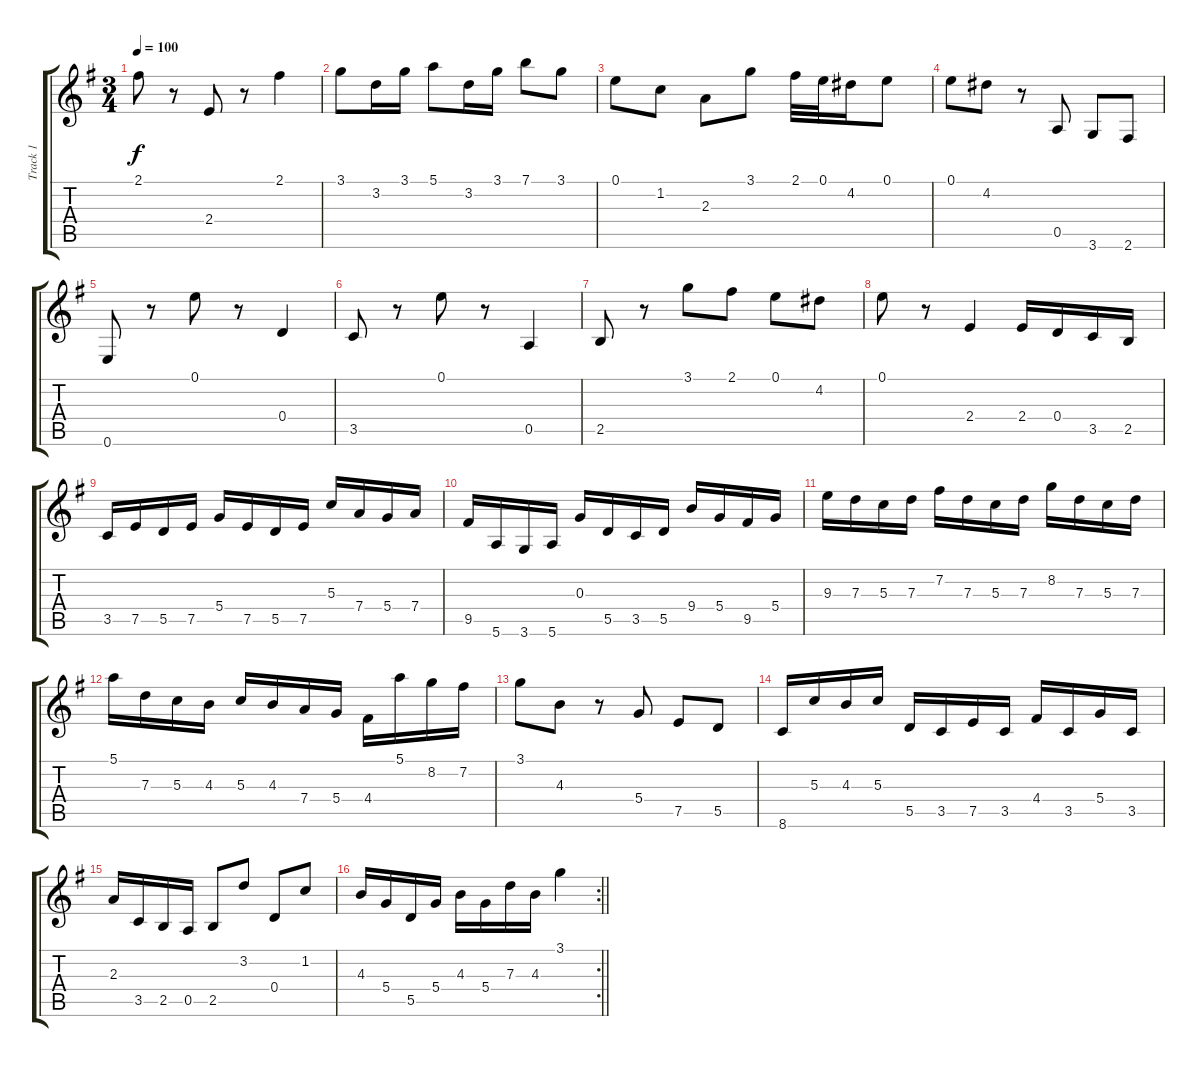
\track ("Track 1" "Track 1") {instrument acousticguitarnylon bank 121}
\staff {score tabs}
\tuning (E4 B3 G3 D3 A2 E2) {hide}
\ts (3 4)
\tempo 100
\clef g2
\ks g
2.1.8{dy f} r.8 2.4.8 r.8 2.1.4 |
3.1.8 3.2.16 3.1.16 5.1.8 3.2.16 3.1.16 7.1.8 3.1.8 |
0.1.8 1.2.8 2.3.8 3.1.8 2.1.32 0.1.32 4.2.16 0.1.8 |
0.1.8 4.2.8 r.8 0.5.8 3.6.8 2.6.8 |
0.6.8 r.8 0.1.8 r.8 0.4.4 |
3.5.8 r.8 0.1.8 r.8 0.5.4 |
2.5.8 r.8 3.1.8 2.1.8 0.1.8 4.2.8 |
0.1.8 r.8 2.4.4 2.4.16 0.4.16 3.5.16 2.5.16 |
3.5.16 7.5.16 5.5.16 7.5.16 5.4.16 7.5.16 5.5.16 7.5.16 5.3.16 7.4.16 5.4.16 7.4.16 |
9.5.16 5.6.16 3.6.16 5.6.16 0.3.16 5.5.16 3.5.16 5.5.16 9.4.16 5.4.16 9.5.16 5.4.16 |
9.3.16 7.3.16 5.3.16 7.3.16 7.2.16 7.3.16 5.3.16 7.3.16 8.2.16 7.3.16 5.3.16 7.3.16 |
5.1.16 7.3.16 5.3.16 4.3.16 5.3.16 4.3.16 7.4.16 5.4.16 4.4.16 5.1.16 8.2.16 7.2.16 |
3.1.8 4.3.8 r.8 5.4.8 7.5.8 5.5.8 |
8.6.16 5.3.16 4.3.16 5.3.16 5.5.16 3.5.16 7.5.16 3.5.16 4.4.16 3.5.16 5.4.16 3.5.16 |
2.3.16 3.5.16 2.5.16 0.5.16 2.5.8 3.2.8 0.4.8 1.2.8 |
\rc 2
\barLineRight lightlight
4.3.16 5.4.16 5.5.16 5.4.16 4.3.16 5.4.16 7.3.16 4.3.16 3.1.4
